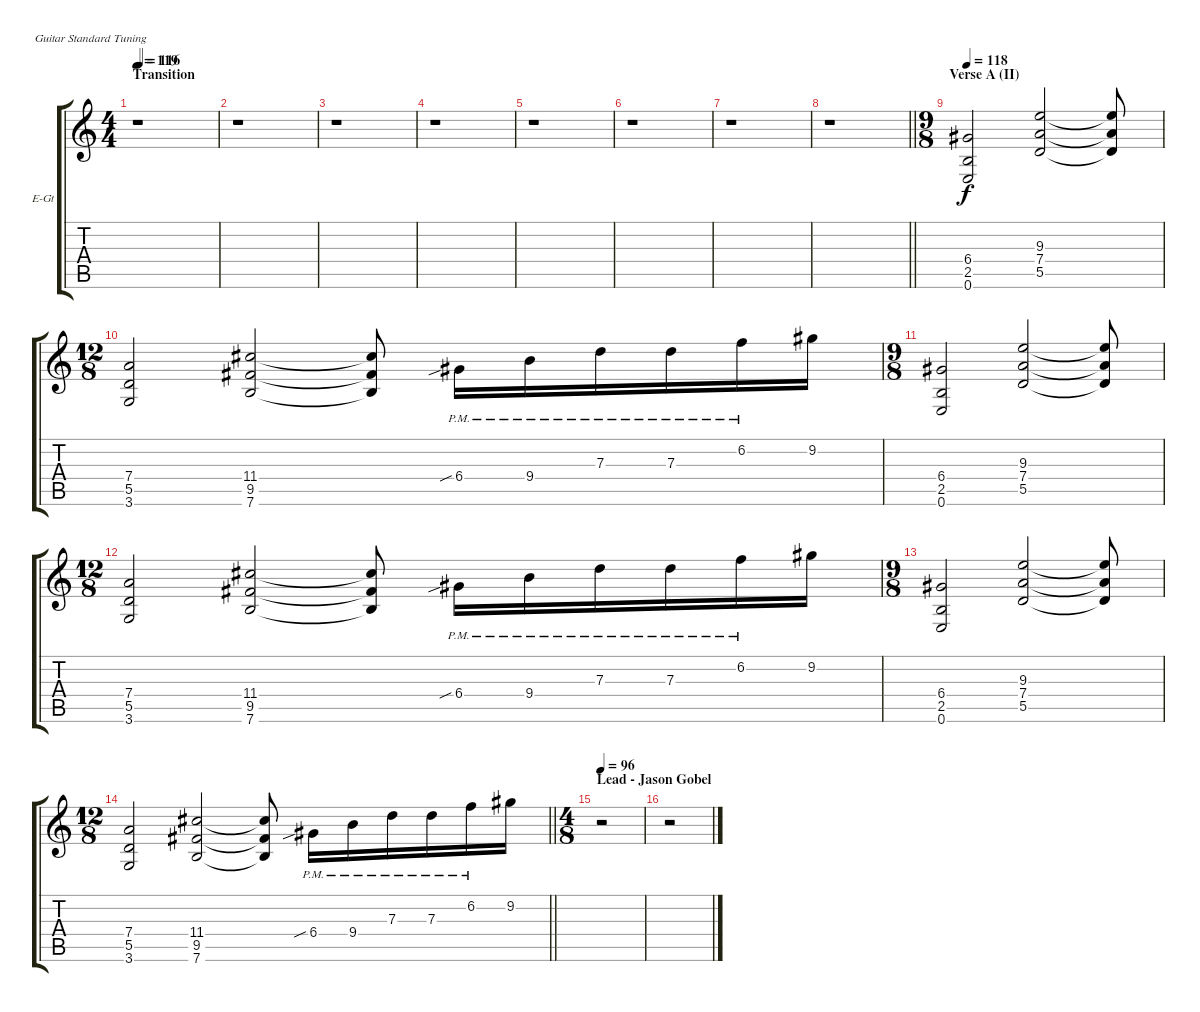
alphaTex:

\bracketExtendMode groupsimilarinstruments
\firstSystemTrackNameOrientation horizontal
\otherSystemsTrackNameOrientation horizontal
\track ("Jason Gobel (Distortion)" "E-Gt") {instrument distortionguitar}
\staff {score tabs}
\tuning (E4 B3 G3 D3 A2 E2)
\ts (4 4)
\section ("" "Transition")
\tempo 119
\tempo (116 0.03125)
\clef g2
\ks c
r.1{dy f} |
r.1 |
r.1 |
r.1 |
r.1 |
r.1 |
r.1 |
\barLineRight lightlight
r.1 |
\ts (9 8)
\section ("" "Verse A (II)")
\tempo 118
(6.4 2.5 0.6).2 (9.3 7.4 5.5).2 (9.3{t} 7.4{t} 5.5{t}).8 |
\ts (12 8)
(7.4 5.5 3.6).2 (11.4 9.5 7.6).2 (11.4{t} 9.5{t} 7.6{t}).8 6.4{sib pm}.16 9.4{pm}.16 7.3{pm}.16 7.3{pm}.16 6.2{pm}.16 9.2.16 |
\ts (9 8)
(6.4 2.5 0.6).2 (9.3 7.4 5.5).2 (9.3{t} 7.4{t} 5.5{t}).8 |
\ts (12 8)
(7.4 5.5 3.6).2 (11.4 9.5 7.6).2 (11.4{t} 9.5{t} 7.6{t}).8 6.4{sib pm}.16 9.4{pm}.16 7.3{pm}.16 7.3{pm}.16 6.2{pm}.16 9.2.16 |
\ts (9 8)
(6.4 2.5 0.6).2 (9.3 7.4 5.5).2 (9.3{t} 7.4{t} 5.5{t}).8 |
\ts (12 8)
\barLineRight lightlight
(7.4 5.5 3.6).2 (11.4 9.5 7.6).2 (11.4{t} 9.5{t} 7.6{t}).8 6.4{sib pm}.16 9.4{pm}.16 7.3{pm}.16 7.3{pm}.16 6.2{pm}.16 9.2.16 |
\ts (4 8)
\section ("" "Lead - Jason Gobel")
\tempo 96
r.2 |
r.2
